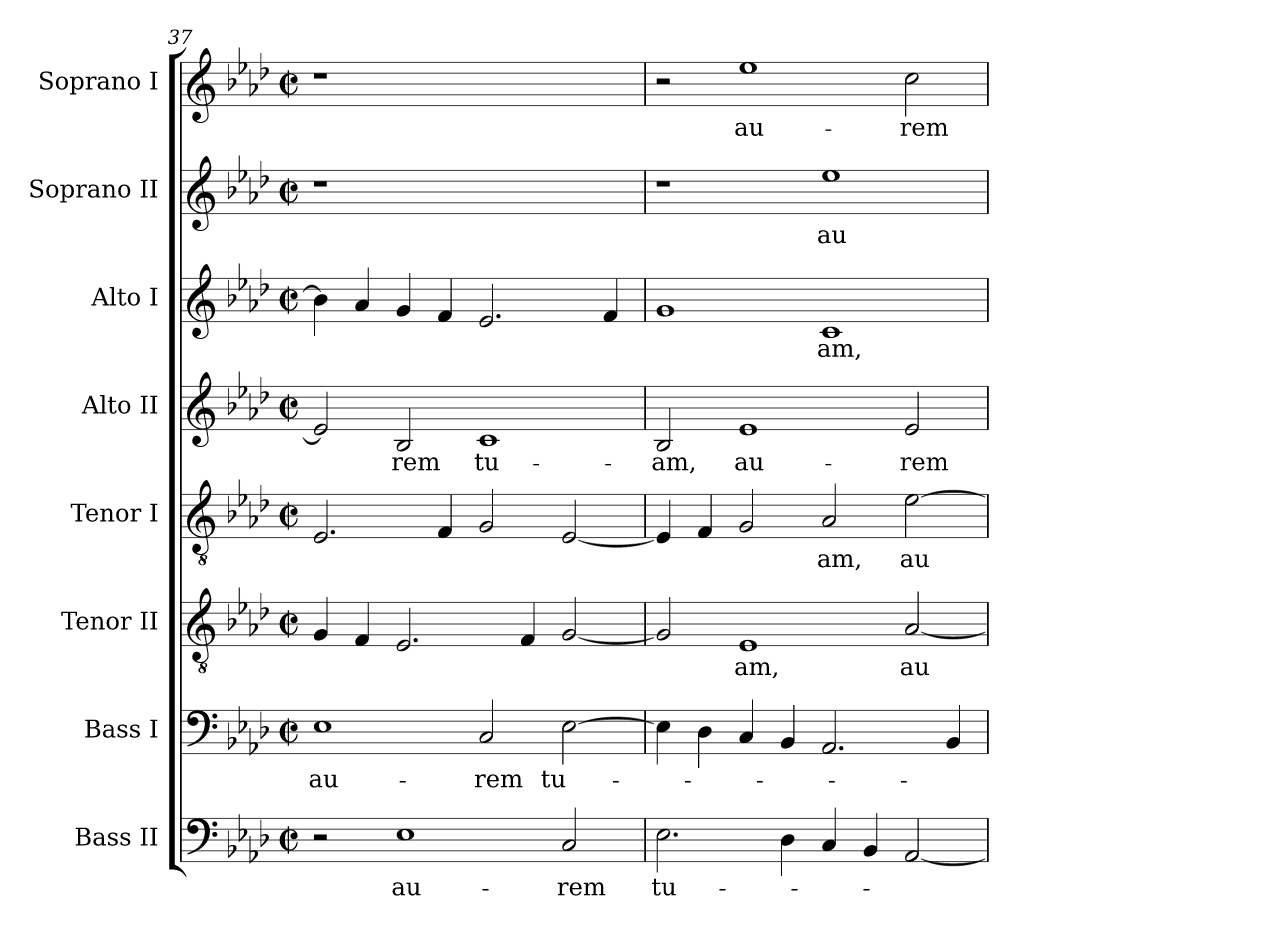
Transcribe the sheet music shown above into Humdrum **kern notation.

**kern	**text	**kern	**text	**kern	**text	**kern	**text	**kern	**text	**kern	**text	**kern	**text	**kern	**text
*part8	*part8	*part7	*part7	*part6	*part6	*part5	*part5	*part4	*part4	*part3	*part3	*part2	*part2	*part1	*part1
*staff8	*staff8	*staff7	*staff7	*staff6	*staff6	*staff5	*staff5	*staff4	*staff4	*staff3	*staff3	*staff2	*staff2	*staff1	*staff1
*I"Bass II	*	*I"Bass I	*	*I"Tenor II	*	*I"Tenor I	*	*I"Alto II	*	*I"Alto I	*	*I"Soprano II	*	*I"Soprano I	*
*I'B.	*	*	*	*	*	*I'T.	*	*	*	*I'A.	*	*	*	*	*
*clefF4	*	*clefF4	*	*clefGv2	*	*clefGv2	*	*clefG2	*	*clefG2	*	*clefG2	*	*clefG2	*
*	*	*	*	*ITrd7c12	*	*ITrd7c12	*	*ITrd7c12	*	*ITrd7c12	*	*	*	*	*
*k[b-e-a-d-]	*	*k[b-e-a-d-]	*	*k[b-e-a-d-]	*	*k[b-e-a-d-]	*	*k[b-e-a-d-]	*	*k[b-e-a-d-]	*	*k[b-e-a-d-]	*	*k[b-e-a-d-]	*
*A-:	*	*A-:	*	*A-:	*	*A-:	*	*A-:	*	*A-:	*	*A-:	*	*A-:	*
*M2/2	*	*M2/2	*	*M2/2	*	*M2/2	*	*M2/2	*	*M2/2	*	*M2/2	*	*M2/2	*
*met(c|)	*	*met(c|)	*	*met(c|)	*	*met(c|)	*	*met(c|)	*	*met(c|)	*	*met(c|)	*	*met(c|)	*
=37	=37	=37	=37	=37	=37	=37	=37	=37	=37	=37	=37	=37	=37	=37	=37
!	!	!	!LO:LY:b:color=#000000	!	!	!	!	!	!	!	!	!LO:N:vis=1	!	!LO:N:vis=1	!
2r	.	1E-i	au-	4GGi/	.	2.EE-i/	.	2E-i/]	.	4B-i\]	.	1r	.	1r	.
.	.	.	.	4FFi/	.	.	.	.	.	4A-i/	.	.	.	.	.
!	!LO:LY:b:color=#000000	!	!	!	!	!	!	!	!	!	!	!	!	!	!
!	!	!	!	!	!	!	!	!	!LO:LY:b:color=#000000	!	!	!	!	!	!
1E-i	au-	.	.	2.EE-i/	.	.	.	2BB-i/	-rem	4Gi/	.	.	.	.	.
.	.	.	.	.	.	4FFi/	.	.	.	4Fi/	.	.	.	.	.
!	!	!	!LO:LY:b:color=#000000	!	!	!	!	!	!	!	!	!	!	!	!
!	!	!	!	!	!	!	!	!	!LO:LY:b:color=#000000	!	!	!	!	!	!
.	.	2Ci/	-rem	.	.	2GGi/	.	1Ci	tu-	2.E-i/	.	1ryy	.	1ryy	.
.	.	.	.	4FFi/	.	.	.	.	.	.	.	.	.	.	.
!	!LO:LY:b:color=#000000	!	!	!	!	!	!	!	!	!	!	!	!	!	!
!	!	!	!LO:LY:b:color=#000000	!	!	!	!	!	!	!	!	!	!	!	!
2Ci/	-rem	[>2E-i\	tu-	[<2GGi/	.	[<2EE-i/	.	.	.	.	.	.	.	.	.
.	.	.	.	.	.	.	.	.	.	4Fi/	.	.	.	.	.
=38	=38	=38	=38	=38	=38	=38	=38	=38	=38	=38	=38	=38	=38	=38	=38
!	!LO:LY:b:color=#000000	!	!	!	!	!	!	!	!	!	!	!	!	!	!
!	!	!	!	!	!	!	!	!	!LO:LY:b:color=#000000	!	!	!	!	!	!
2.E-i\	tu-	4E-i\]	.	2GGi/]	.	4EE-i/]	.	2BB-i/	-am,	1Gi	.	1r	.	2r	.
.	.	4D-i\	.	.	.	4FFi/	.	.	.	.	.	.	.	.	.
!	!	!	!	!	!LO:LY:b:color=#000000	!	!	!	!	!	!	!	!	!	!
!	!	!	!	!	!	!	!	!	!LO:LY:b:color=#000000	!	!	!	!	!	!
!	!	!	!	!	!	!	!	!	!	!	!	!	!	!	!LO:LY:b:color=#000000
.	.	4Ci/	.	1EE-i	-am,	2GGi/	.	1E-i	au-	.	.	.	.	1ee-i	au-
4D-i\	.	4BB-i/	.	.	.	.	.	.	.	.	.	.	.	.	.
!	!	!	!	!	!	!	!LO:LY:b:color=#000000	!	!	!	!	!	!	!	!
!	!	!	!	!	!	!	!	!	!	!	!LO:LY:b:color=#000000	!	!	!	!
!	!	!	!	!	!	!	!	!	!	!	!	!	!LO:LY:b:color=#000000	!	!
4Ci/	.	2.AA-i/	.	.	.	2AA-i/	-am,	.	.	1Ci	-am,	1ee-i	au-	.	.
4BB-i/	.	.	.	.	.	.	.	.	.	.	.	.	.	.	.
!	!	!	!	!	!LO:LY:b:color=#000000	!	!	!	!	!	!	!	!	!	!
!	!	!	!	!	!	!	!LO:LY:b:color=#000000	!	!	!	!	!	!	!	!
!	!	!	!	!	!	!	!	!	!LO:LY:b:color=#000000	!	!	!	!	!	!
!	!	!	!	!	!	!	!	!	!	!	!	!	!	!	!LO:LY:b:color=#000000
[<2AA-i/	.	.	.	[<2AA-i/	au-	[>2E-i\	au-	2E-i/	-rem	.	.	.	.	2cci\	-rem
.	.	4BB-i/	.	.	.	.	.	.	.	.	.	.	.	.	.
=	=	=	=	=	=	=	=	=	=	=	=	=	=	=	=
*-	*-	*-	*-	*-	*-	*-	*-	*-	*-	*-	*-	*-	*-	*-	*-
